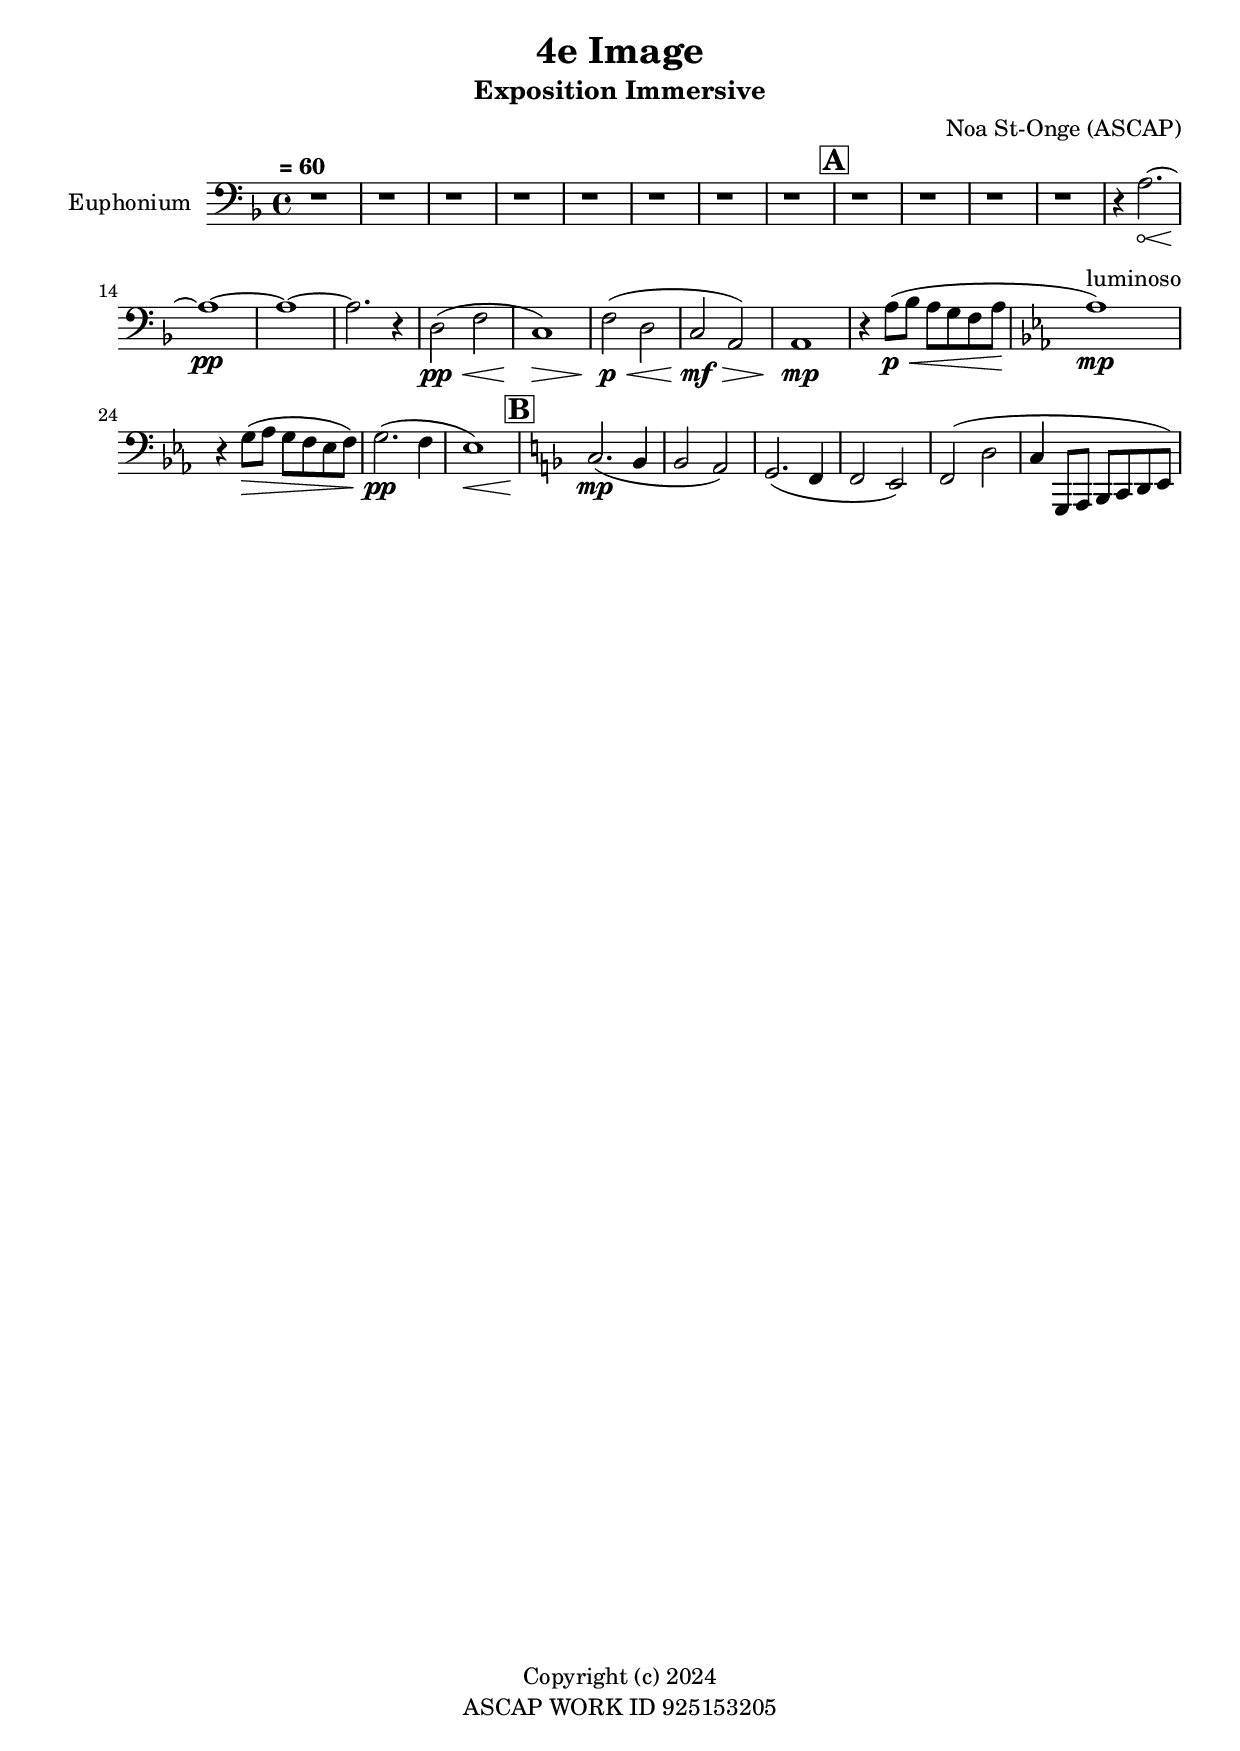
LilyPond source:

euphonium = \relative c {
  \time 4/4
  \tempo " = 60"
  \key f \major

  \set Score.rehearsalMarkFormatter = #format-mark-box-alphabet

  \repeat unfold 8 { r1 } \mark \default
  \repeat unfold 4 { r1 } r4

  \once \override Hairpin.circled-tip = ##t
  a'2.\< ~ a1\!\pp ~ a1 ~ a2. r4

  d,2\pp\<( f2 c1)\>
  f2\!\p\<( d2 c2\!\mf\> a2) a1\!\mp

  r4 a'8(\<\p bes a g f a
  \key ees \major
  aes1\!\mp^"luminoso")

  r4 g8(\> aes g f ees f) g2.(\pp f4 ees1)\<

  %%%%% C %%%%%
  \mark \default
  \key f \major

  c2.(\mp bes4 bes2 a2)
  g2.( f4 f2 e2)
  f2( d'2 c4 g,8 a8 bes8 c8 d8 e8)
}

euphoniumPart = \new Staff \with {
  instrumentName = "Euphonium"
  shortInstrumentName = "Euph."
  midiInstrument = "tuba"
} { \clef bass \euphonium }

euphoniumBookPart = \new Staff \with {
  instrumentName = "Euphonium"
  shortInstrumentName = ""
  midiInstrument = "tuba"
} { \clef bass \euphonium }

\book {
  \bookOutputName "Euphonium"
  \header {
  title = "4e Image"
  subtitle = "Exposition Immersive"
  composer = "Noa St-Onge (ASCAP)"
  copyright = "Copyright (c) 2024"
  % Remove default LilyPond tagline
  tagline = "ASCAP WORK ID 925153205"
}
  \score {
    <<
      \euphoniumBookPart
    >>
    \layout {
      indent = 25
      short-indent = 10
    }

    \midi {
      \tempo 4=60
    }
  }
}